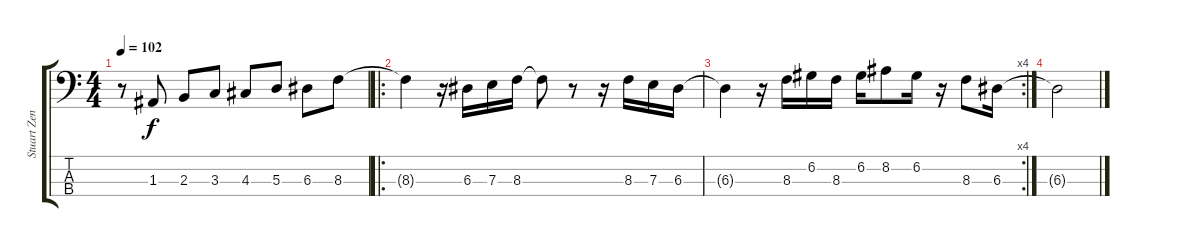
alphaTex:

\track ("Stuart Zender" "Stuart Zen") {instrument electricbassfinger}
\staff {score tabs}
\tuning (G2 D2 A1 E1) {hide}
\ts (4 4)
\tempo 102
\clef f4
\ks c
r.8{dy f} 1.3.8 2.3.8 3.3.8 4.3.8 5.3.8 6.3.8 8.3.8 |
\ro
8.3{t}.4 r.16 6.3.16 7.3.16 8.3.16 8.3{t}.8 r.8 r.16 8.3.16 7.3.16 6.3.16 |
\rc 4
6.3{t}.4 r.16 8.3.16 6.2.16 8.3.16 6.2.16 8.2.8 6.2.16 r.16 8.3.8 6.3.16 |
6.3{t}.2
